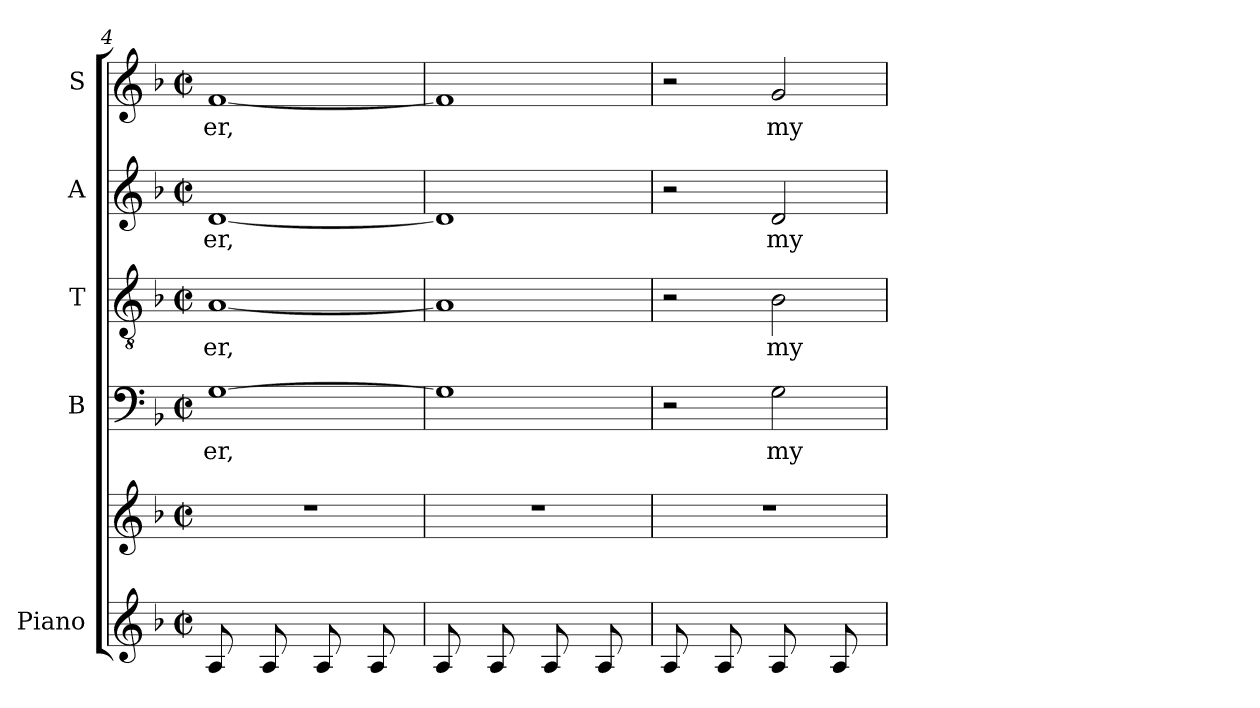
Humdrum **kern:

**kern	**kern	**kern	**text	**kern	**text	**kern	**text	**text	**kern	**text	**text
*part5	*part5	*part4	*part4	*part3	*part3	*part2	*part2	*part2	*part1	*part1	*part1
*staff6	*staff5	*staff4	*staff4	*staff3	*staff3	*staff2	*staff2	*staff2	*staff1	*staff1	*staff1
*I"Piano	*	*I"B	*	*I"T	*	*I"A	*	*	*I"S	*	*
*clefG2	*clefG2	*clefF4	*	*clefGv2	*	*clefG2	*	*	*clefG2	*	*
*k[b-]	*k[b-]	*k[b-]	*	*k[b-]	*	*k[b-]	*	*	*k[b-]	*	*
*F:	*F:	*F:	*	*F:	*	*F:	*	*	*F:	*	*
*M2/2	*M2/2	*M2/2	*	*M2/2	*	*M2/2	*	*	*M2/2	*	*
*met(c|)	*met(c|)	*met(c|)	*	*met(c|)	*	*met(c|)	*	*	*met(c|)	*	*
=4	=4	=4	=4	=4	=4	=4	=4	=4	=4	=4	=4
*	*^	*	*	*	*	*	*	*	*	*	*
!	!	!	!	!LO:LY:b	!	!LO:LY:b	!	!LO:LY:b	!	!	!LO:LY:b	!
8A/L	1r	8ryy	[>1G	-er,	[<1A	-er,	[<1d	-er,	.	[<1f	-er,	.
8ryy	.	8d\J	.	.	.	.	.	.	.	.	.	.
8A/L	.	8ryy	.	.	.	.	.	.	.	.	.	.
8ryy	.	8d\J	.	.	.	.	.	.	.	.	.	.
8A/L	.	8ryy	.	.	.	.	.	.	.	.	.	.
8ryy	.	8d\J	.	.	.	.	.	.	.	.	.	.
8A/L	.	8ryy	.	.	.	.	.	.	.	.	.	.
8ryy	.	8d\J	.	.	.	.	.	.	.	.	.	.
=5	=5	=5	=5	=5	=5	=5	=5	=5	=5	=5	=5	=5
8A/L	1r	8ryy	1G]	.	1A]	.	1d]	.	.	1f]	.	.
8ryy	.	8e\J	.	.	.	.	.	.	.	.	.	.
8A/L	.	8ryy	.	.	.	.	.	.	.	.	.	.
8ryy	.	8e\J	.	.	.	.	.	.	.	.	.	.
8A/L	.	8ryy	.	.	.	.	.	.	.	.	.	.
8ryy	.	8f\J	.	.	.	.	.	.	.	.	.	.
8A/L	.	8ryy	.	.	.	.	.	.	.	.	.	.
8ryy	.	8f\J	.	.	.	.	.	.	.	.	.	.
=6	=6	=6	=6	=6	=6	=6	=6	=6	=6	=6	=6	=6
*	*	*	*^	*	*	*	*	*	*	*	*	*
8A/L	1r	8ryy	2r	2ryy	.	2r	.	2r	.	.	2r	.	.
8ryy	.	8g\J	.	.	.	.	.	.	.	.	.	.	.
8A/L	.	8ryy	.	.	.	.	.	.	.	.	.	.	.
8ryy	.	8g\J	.	.	.	.	.	.	.	.	.	.	.
!	!	!	!	!	!LO:LY:b	!	!LO:LY:b	!	!LO:LY:b	!LO:LY:b	!	!LO:LY:b	!LO:LY:b
8A/L	.	8ryy	2G\	32ryy	my	2B-\	my	2d/	my	.	2g/	my	.
.	.	.	.	4...ryy	.	.	.	.	.	.	.	.	.
8ryy	.	8g\J	.	.	.	.	.	.	.	.	.	.	.
8A/L	.	8ryy	.	.	.	.	.	.	.	.	.	.	.
8ryy	.	8g\J	.	.	.	.	.	.	.	.	.	.	.
*	*v	*v	*	*	*	*	*	*	*	*	*	*	*
*	*	*v	*v	*	*	*	*	*	*	*	*	*
=	=	=	=	=	=	=	=	=	=	=	=
*-	*-	*-	*-	*-	*-	*-	*-	*-	*-	*-	*-
